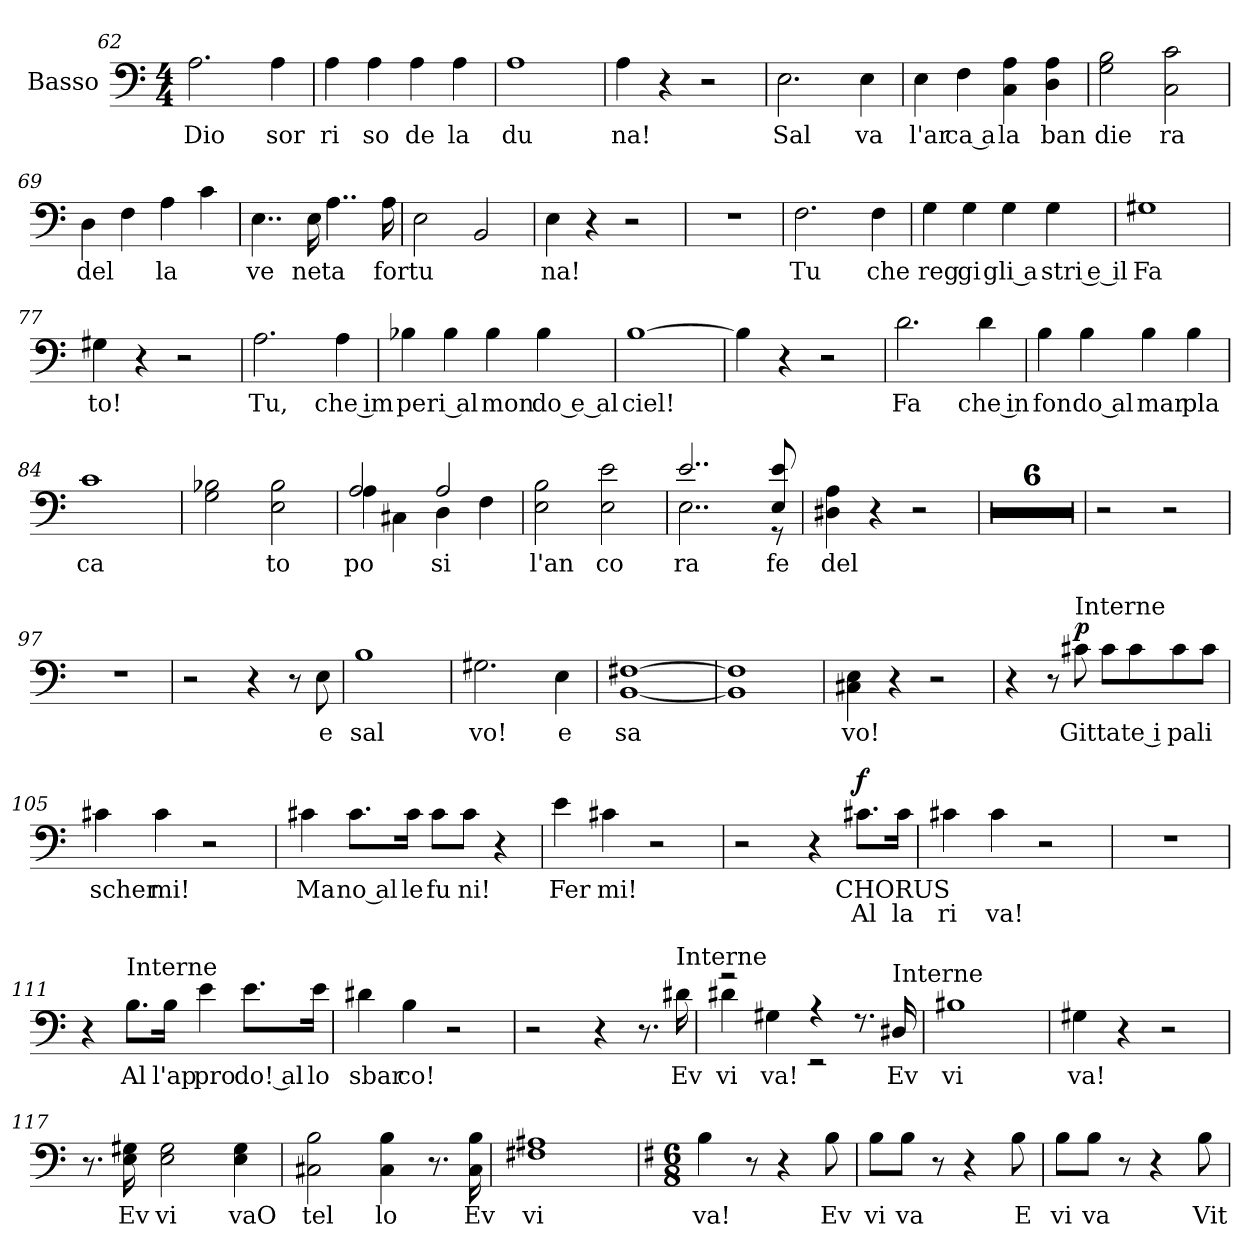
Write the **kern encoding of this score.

**kern	**text	**text	**dynam
*part1	*part1	*part1	*part1
*staff1	*staff1	*staff1	*staff1
*I"Basso	*	*	*
*I'Basso	*	*	*
!!LO:LB:g=z
*clefF4	*	*	*
*k[]	*	*	*
*M4/4	*	*	*
=62	=62	=62	=62
!	!LO:LY:b	!	!
2.A\	Dio	.	.
!	!LO:LY:b	!	!
4A\	sor	.	.
=63	=63	=63	=63
!	!LO:LY:b	!	!
4A\	ri	.	.
!	!LO:LY:b	!	!
4A\	so	.	.
!	!LO:LY:b	!	!
4A\	de	.	.
!	!LO:LY:b	!	!
4A\	la	.	.
=64	=64	=64	=64
!	!LO:LY:b	!	!
1A	du	.	.
=65	=65	=65	=65
!	!LO:LY:b	!	!
4A\	na!	.	.
4r	.	.	.
2r	.	.	.
!!LO:LB:g=z
=66	=66	=66	=66
!	!LO:LY:b	!	!
2.E\	Sal	.	.
!	!LO:LY:b	!	!
4E\	va	.	.
=67	=67	=67	=67
!	!LO:LY:b	!	!
4E\	l'ar	.	.
!	!LO:LY:b	!	!
4F\	ca a	.	.
!	!LO:LY:b	!	!
4C\ 4A\	la	.	.
!	!LO:LY:b	!	!
4D\ 4A\	ban	.	.
=68	=68	=68	=68
!	!LO:LY:b	!	!
2G\ 2B\	die	.	.
!	!LO:LY:b	!	!
2C\ 2c\	ra	.	.
=69	=69	=69	=69
!	!LO:LY:b	!	!
4D\	del	.	.
4F\	.	.	.
!	!LO:LY:b	!	!
4A\	la	.	.
4c\	.	.	.
!!LO:PB:g=z
=70	=70	=70	=70
!	!LO:LY:b	!	!
4..E\	ve	.	.
!	!LO:LY:b	!	!
16E\	ne	.	.
!	!LO:LY:b	!	!
4..A\	ta	.	.
!	!LO:LY:b	!	!
16A\	for	.	.
=71	=71	=71	=71
!	!LO:LY:b	!	!
2E\	tu	.	.
2BB/	.	.	.
=72	=72	=72	=72
!	!LO:LY:b	!	!
4E\	na!	.	.
4r	.	.	.
2r	.	.	.
=73	=73	=73	=73
1r	.	.	.
!!LO:LB:g=z
=74	=74	=74	=74
!	!LO:LY:b	!	!
2.F\	Tu	.	.
!	!LO:LY:b	!	!
4F\	che	.	.
=75	=75	=75	=75
!	!LO:LY:b	!	!
4G\	reg	.	.
!	!LO:LY:b	!	!
4G\	gi	.	.
!	!LO:LY:b	!	!
4G\	gli a	.	.
!	!LO:LY:b	!	!
4G\	stri e il	.	.
=76	=76	=76	=76
!	!LO:LY:b	!	!
1G#X	Fa	.	.
=77	=77	=77	=77
!	!LO:LY:b	!	!
4G#X\	to!	.	.
4r	.	.	.
2r	.	.	.
!!LO:LB:g=z
=78	=78	=78	=78
!	!LO:LY:b	!	!
2.A\	Tu,	.	.
!	!LO:LY:b	!	!
4A\	che im	.	.
=79	=79	=79	=79
!	!LO:LY:b	!	!
4B-X\	pe	.	.
!	!LO:LY:b	!	!
4B-\	ri al	.	.
!	!LO:LY:b	!	!
4B-\	mon	.	.
!	!LO:LY:b	!	!
4B-\	do e al	.	.
=80	=80	=80	=80
!	!LO:LY:b	!	!
[1B	ciel!	.	.
=81	=81	=81	=81
4B\]	.	.	.
4r	.	.	.
2r	.	.	.
!!LO:PB:g=z
=82	=82	=82	=82
!	!LO:LY:b	!	!
2.d\	Fa	.	.
!	!LO:LY:b	!	!
4d\	che in	.	.
=83	=83	=83	=83
!	!LO:LY:b	!	!
4B\	fon	.	.
!	!LO:LY:b	!	!
4B\	do al	.	.
!	!LO:LY:b	!	!
4B\	mar	.	.
!	!LO:LY:b	!	!
4B\	pla	.	.
=84	=84	=84	=84
!	!LO:LY:b	!	!
1c	ca	.	.
=85	=85	=85	=85
2G\ 2B-X\	.	.	.
!	!LO:LY:b	!	!
2E\ 2B-\	to	.	.
!!LO:LB:g=z
=86	=86	=86	=86
!	!LO:LY:b	!	!
*^	*	*	*
2A/	4A\	po	.	.
.	4C#X\	.	.	.
!	!	!LO:LY:b	!	!
2A/	4D\	si	.	.
.	4F\	.	.	.
*v	*v	*	*	*
=87	=87	=87	=87
*^	*	*	*
!	!	!LO:LY:b	!	!
*v	*v	*	*	*
2E\ 2B\	l'an	.	.
!	!LO:LY:b	!	!
2E\ 2e\	co	.	.
=88	=88	=88	=88
!	!LO:LY:b	!	!
*^	*	*	*
2..e/	2..E\	ra	.	.
!	!	!LO:LY:b	!	!
8E/ 8e/	8r	fe	.	.
*v	*v	*	*	*
=89	=89	=89	=89
*^	*	*	*
!	!	!LO:LY:b	!	!
*v	*v	*	*	*
4D#X\ 4A\	del	.	.
4r	.	.	.
2r	.	.	.
!!LO:LB:g=z
=90	=90	=90	=90
1r	.	.	.
=91	=91	=91	=91
1r	.	.	.
=92	=92	=92	=92
1r	.	.	.
=93	=93	=93	=93
1r	.	.	.
!!LO:PB:g=z
=94	=94	=94	=94
1r	.	.	.
=95	=95	=95	=95
1r	.	.	.
=96	=96	=96	=96
2r	.	.	.
2r	.	.	.
=97	=97	=97	=97
1r	.	.	.
=98	=98	=98	=98
2r	.	.	.
4r	.	.	.
8r	.	.	.
!	!LO:LY:b	!	!
8E\	e	.	.
=99	=99	=99	=99
!	!LO:LY:b	!	!
1B	sal	.	.
=100	=100	=100	=100
!	!LO:LY:b	!	!
2.G#X\	vo!	.	.
!	!LO:LY:b	!	!
4E\	e	.	.
=101	=101	=101	=101
!	!LO:LY:b	!	!
[1BB [1F#X	sa	.	.
=102	=102	=102	=102
1BB] 1F#]	.	.	.
!!LO:LB:g=z
=103	=103	=103	=103
!	!LO:LY:b	!	!
4C#X\ 4E\	vo!	.	.
4r	.	.	.
2r	.	.	.
!!LO:LB:g=z
=104	=104	=104	=104
4r	.	.	.
8r	.	.	.
!LO:TX:a:t=Interne	!	!	!
!	!LO:LY:b	!	!LO:DY:b
8c#X\	Git	.	p
!	!LO:LY:b	!	!
8c#\L	ta	.	.
!	!LO:LY:b	!	!
8c#\	te i	.	.
!	!LO:LY:b	!	!
8c#\	pa	.	.
!	!LO:LY:b	!	!
8c#\J	li	.	.
=105	=105	=105	=105
!	!LO:LY:b	!	!
4c#X\	scher	.	.
!	!LO:LY:b	!	!
4c#\	mi!	.	.
2r	.	.	.
=106	=106	=106	=106
!	!LO:LY:b	!	!
4c#X\	Ma	.	.
!	!LO:LY:b	!	!
8.c#\L	no al	.	.
!	!LO:LY:b	!	!
16c#\Jk	le	.	.
!	!LO:LY:b	!	!
8c#\L	fu	.	.
!	!LO:LY:b	!	!
8c#\J	ni!	.	.
4r	.	.	.
=107	=107	=107	=107
!	!LO:LY:b	!	!
4e\	Fer	.	.
!	!LO:LY:b	!	!
4c#X\	mi!	.	.
2r	.	.	.
!!LO:PB:g=z
=108	=108	=108	=108
2r	.	.	.
4r	.	.	.
!	!	!LO:LY:b	!LO:DY:b
8.c#X\L	CHORUS	Al	f
!	!	!LO:LY:b	!
16c#\Jk	.	la	.
=109	=109	=109	=109
!	!	!LO:LY:b	!
4c#X\	.	ri	.
!	!	!LO:LY:b	!
4c#\	.	va!	.
2r	.	.	.
=110	=110	=110	=110
1r	.	.	.
=111	=111	=111	=111
4r	.	.	.
!LO:TX:a:t=Interne	!	!	!
!	!LO:LY:b	!	!
8.B\L	Al	.	.
!	!LO:LY:b	!	!
16B\Jk	l'ap	.	.
!	!LO:LY:b	!	!
4e\	pro	.	.
!	!LO:LY:b	!	!
8.e\L	do! al	.	.
!	!LO:LY:b	!	!
16e\Jk	lo	.	.
!!LO:LB:g=z
=112	=112	=112	=112
!	!LO:LY:b	!	!
4d#X\	sbar	.	.
!	!LO:LY:b	!	!
4B\	co!	.	.
2r	.	.	.
=113	=113	=113	=113
2r	.	.	.
4r	.	.	.
8.r	.	.	.
!LO:TX:a:t=Interne	!	!	!
!	!LO:LY:b	!	!
16d#X\	Ev	.	.
=114	=114	=114	=114
*^	*	*	*
!	!	!LO:LY:b	!	!
2r	4d#X\	vi	.	.
!	!	!LO:LY:b	!	!
.	4G#X\	va!	.	.
4r	2r	.	.	.
8.r	.	.	.	.
!LO:TX:a:t=Interne	!	!	!	!
!	!	!LO:LY:b	!	!
16D#X/	.	Ev	.	.
*v	*v	*	*	*
=115	=115	=115	=115
!	!LO:LY:b	!	!
1B#X	vi	.	.
=116	=116	=116	=116
!	!LO:LY:b	!	!
4G#X\	va!	.	.
4r	.	.	.
2r	.	.	.
!!LO:LB:g=z
=117	=117	=117	=117
8.r	.	.	.
!	!LO:LY:b	!	!
16E\ 16G#X\	Ev	.	.
!	!LO:LY:b	!	!
2E\ 2G#\	vi	.	.
!	!LO:LY:b	!	!
4E\ 4G#\	vaO	.	.
=118	=118	=118	=118
!	!LO:LY:b	!	!
2C#X\ 2B\	tel	.	.
!	!LO:LY:b	!	!
4C#\ 4B\	lo	.	.
8.r	.	.	.
!	!LO:LY:b	!	!
16C#\ 16B\	Ev	.	.
=119	=119	=119	=119
!	!LO:LY:b	!	!
1F#X 1A#X	vi	.	.
=120	=120	=120	=120
*k[f#]	*	*	*
*M6/8	*	*	*
!	!LO:LY:b	!	!
4B\	va!	.	.
8r	.	.	.
4r	.	.	.
!	!LO:LY:b	!	!
8B\	Ev	.	.
=121	=121	=121	=121
!	!LO:LY:b	!	!
8B\L	vi	.	.
!	!LO:LY:b	!	!
8B\J	va	.	.
8r	.	.	.
4r	.	.	.
!	!LO:LY:b	!	!
8B\	E	.	.
=122	=122	=122	=122
!	!LO:LY:b	!	!
8B\L	vi	.	.
!	!LO:LY:b	!	!
8B\J	va	.	.
8r	.	.	.
4r	.	.	.
!	!LO:LY:b	!	!
8B\	Vit	.	.
=	=	=	=
*-	*-	*-	*-
